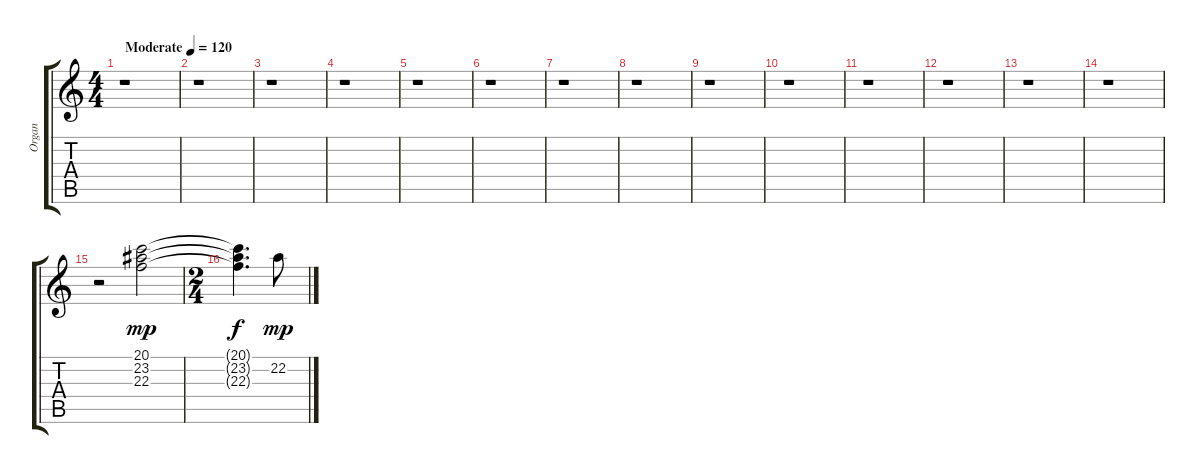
\track ("Organ" "Organ") {instrument drawbarorgan}
\staff {score tabs}
\tuning (E4 B3 G3 D3 A2 E2) {hide}
\ts (4 4)
\tempo (120 "Moderate")
\clef g2
\ks c
r.1{dy mp instrument drawbarorgan} |
r.1 |
r.1 |
r.1 |
r.1 |
r.1 |
r.1 |
r.1 |
r.1 |
r.1 |
r.1 |
r.1 |
r.1 |
r.1 |
r.2 (20.1 23.2 22.3).2 |
\ts (2 4)
(20.1{t} 23.2{t} 22.3{t}).4{d dy f} 22.2.8{dy mp}
